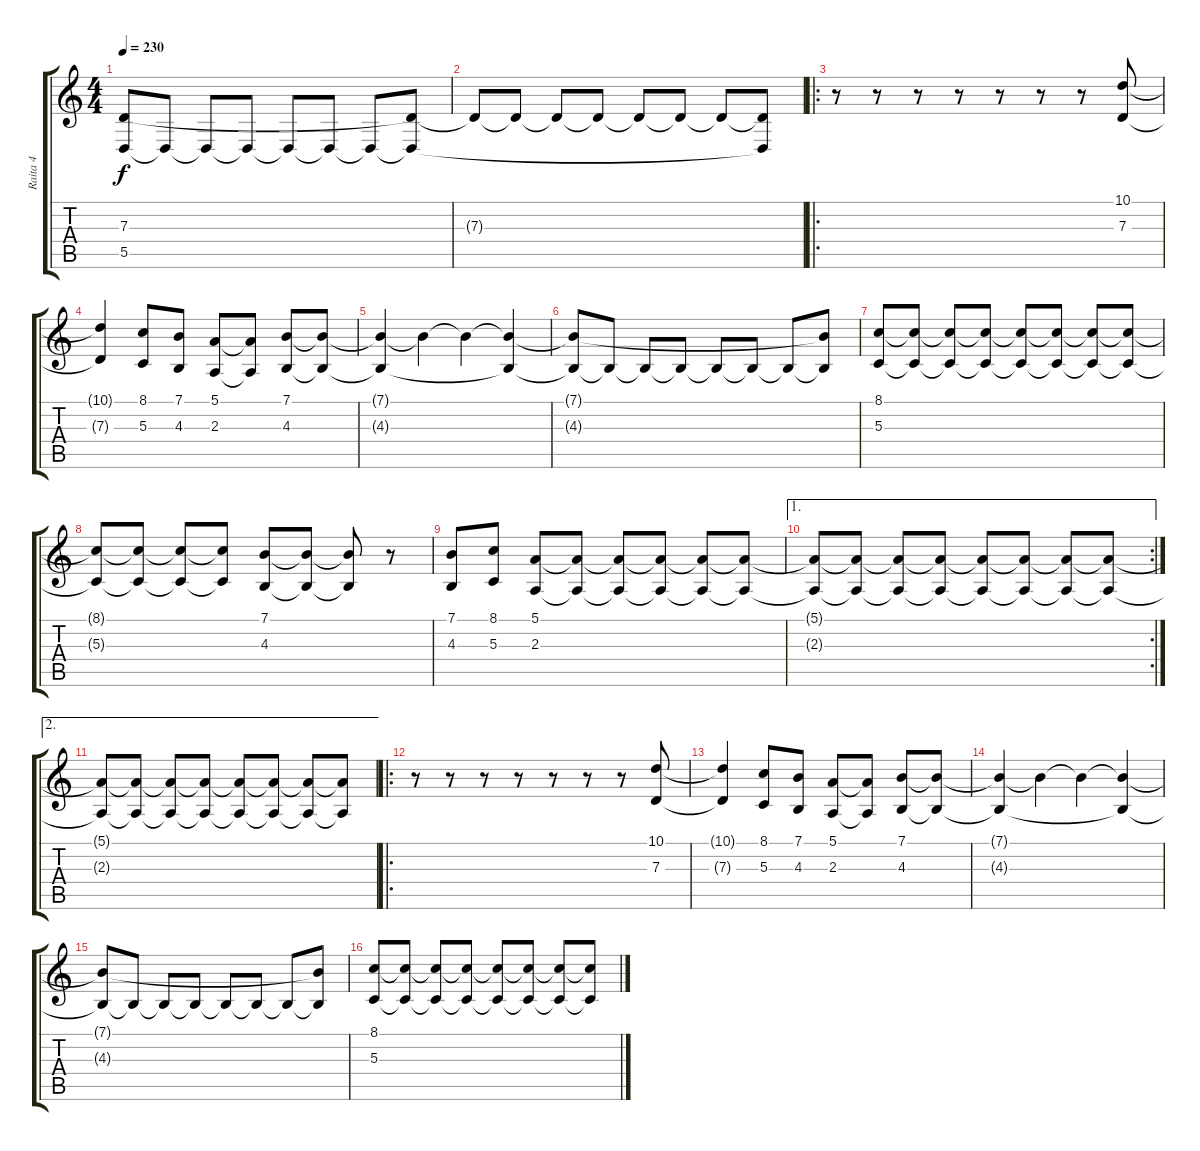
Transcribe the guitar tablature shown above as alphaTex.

\track ("Raita 4" "Raita 4") {instrument brasssection}
\staff {score tabs}
\tuning (E4 B3 G3 D3 A2 E2) {hide}
\ts (4 4)
\tempo 230
\clef g2
\ks c
(7.3 5.5).8{dy f volume 16} 5.5{t}.8 5.5{t}.8 5.5{t}.8 5.5{t}.8 5.5{t}.8 5.5{t}.8 (7.3{t} 5.5{t}).8 |
7.3{t}.8 7.3{t}.8 7.3{t}.8 7.3{t}.8 7.3{t}.8 7.3{t}.8 7.3{t}.8 (7.3{t} 5.5{t}).8 |
\ro
r.8 r.8 r.8 r.8 r.8 r.8 r.8 (10.1 7.3).8 |
(10.1{t} 7.3{t}).4 (8.1 5.3).8 (7.1 4.3).8 (5.1 2.3).8 (5.1{t} 2.3{t}).8 (7.1 4.3).8 (7.1{t} 4.3{t}).8 |
(7.1{t} 4.3{t}).4 7.1{t}.4 7.1{t}.4 (7.1{t} 4.3{t}).4 |
(7.1{t} 4.3{t}).8 4.3{t}.8 4.3{t}.8 4.3{t}.8 4.3{t}.8 4.3{t}.8 4.3{t}.8 (7.1{t} 4.3{t}).8 |
(8.1 5.3).8 (8.1{t} 5.3{t}).8 (8.1{t} 5.3{t}).8 (8.1{t} 5.3{t}).8 (8.1{t} 5.3{t}).8 (8.1{t} 5.3{t}).8 (8.1{t} 5.3{t}).8 (8.1{t} 5.3{t}).8 |
(8.1{t} 5.3{t}).8 (8.1{t} 5.3{t}).8 (8.1{t} 5.3{t}).8 (8.1{t} 5.3{t}).8 (7.1 4.3).8 (7.1{t} 4.3{t}).8 (7.1{t} 4.3{t}).8 r.8 |
(7.1 4.3).8 (8.1 5.3).8 (5.1 2.3).8 (5.1{t} 2.3{t}).8 (5.1{t} 2.3{t}).8 (5.1{t} 2.3{t}).8 (5.1{t} 2.3{t}).8 (5.1{t} 2.3{t}).8 |
\ae 1
\rc 2
(5.1{t} 2.3{t}).8 (5.1{t} 2.3{t}).8 (5.1{t} 2.3{t}).8 (5.1{t} 2.3{t}).8 (5.1{t} 2.3{t}).8 (5.1{t} 2.3{t}).8 (5.1{t} 2.3{t}).8 (5.1{t} 2.3{t}).8 |
\ae 2
(5.1{t} 2.3{t}).8 (5.1{t} 2.3{t}).8 (5.1{t} 2.3{t}).8 (5.1{t} 2.3{t}).8 (5.1{t} 2.3{t}).8 (5.1{t} 2.3{t}).8 (5.1{t} 2.3{t}).8 (5.1{t} 2.3{t}).8 |
\ro
r.8 r.8 r.8 r.8 r.8 r.8 r.8 (10.1 7.3).8 |
(10.1{t} 7.3{t}).4 (8.1 5.3).8 (7.1 4.3).8 (5.1 2.3).8 (5.1{t} 2.3{t}).8 (7.1 4.3).8 (7.1{t} 4.3{t}).8 |
(7.1{t} 4.3{t}).4 7.1{t}.4 7.1{t}.4 (7.1{t} 4.3{t}).4 |
(7.1{t} 4.3{t}).8 4.3{t}.8 4.3{t}.8 4.3{t}.8 4.3{t}.8 4.3{t}.8 4.3{t}.8 (7.1{t} 4.3{t}).8 |
(8.1 5.3).8 (8.1{t} 5.3{t}).8 (8.1{t} 5.3{t}).8 (8.1{t} 5.3{t}).8 (8.1{t} 5.3{t}).8 (8.1{t} 5.3{t}).8 (8.1{t} 5.3{t}).8 (8.1{t} 5.3{t}).8
